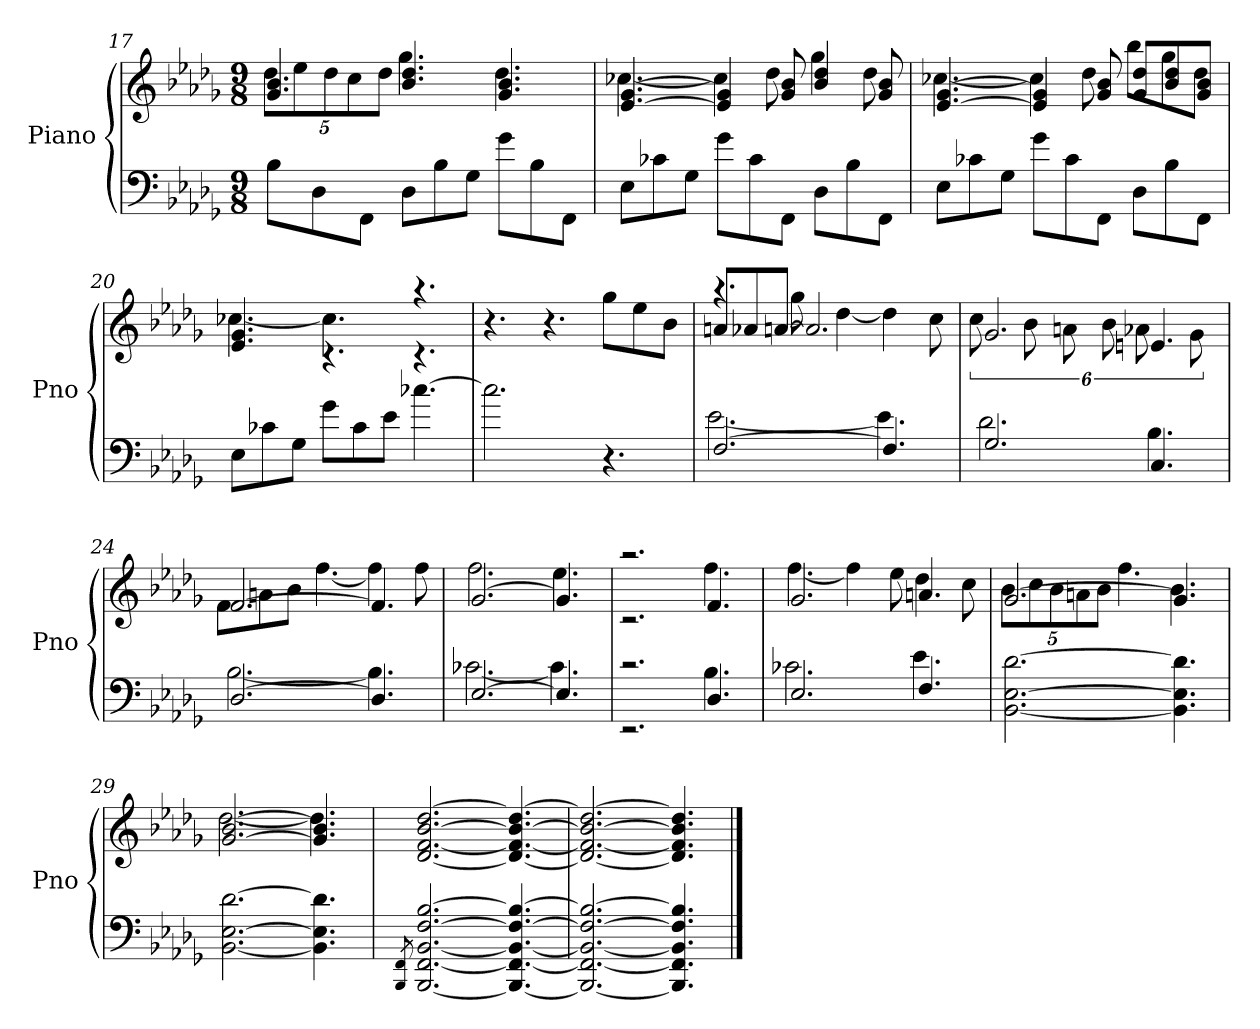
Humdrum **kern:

**kern	**kern
*part1	*part1
*staff2	*staff1
*I"Piano	*
*I'Pno	*
*clefF4	*clefG2
*k[b-e-a-d-g-]	*k[b-e-a-d-g-]
*b-:	*b-:
*M9/8	*M9/8
=17	=17
*	*^
8B-L	4.g- 4.b-	40%3dd-L
.	.	40%3ee-
8D-	.	.
.	.	40%3dd-
.	.	40%3cc
8FFJ	.	.
.	.	40%3dd-J
8D-L	4.b- 4.dd-	4.gg-
8B-	.	.
8G-J	.	.
8g-L	4.g- 4.b-	4.dd-
8B-	.	.
8FFJ	.	.
=18	=18	=18
8E-L	[4.e- [4.g-	[4.cc-X
8c-X	.	.
8G-J	.	.
8g-L	4e-] 4g-]	4cc-]
8c-	.	.
8FFJ	8g- 8b-	8dd-
8D-L	4b- 4dd-	4gg-
8B-	.	.
8FFJ	8g- 8b-	8dd-
=19	=19	=19
8E-L	[4.e- [4.g-	[4.cc-X
8c-X	.	.
8G-J	.	.
8g-L	4e-] 4g-]	4cc-]
8c-	.	.
8FFJ	8g- 8b-	8dd-
8D-L	8g- 8dd-L	8bb-L
8B-	8b- 8dd-	8gg-
8FFJ	8g- 8b-J	8dd-J
=20	=20	=20
8E-L	4.e- 4.g-	[4.cc-X
8c-X	.	.
8G-J	.	.
8g-L	4.rc	4.cc-]
8c-	.	.
8e-J	.	.
[4.cc-X	4.rc	4.raa
*	*v	*v
=21	=21
2.cc-]	4.r
.	4.r
4.r	8gg-L
.	8ee-
.	8b-J
=22	=22
*^	*^
[2.F	[2.e-	8anL	4.raa
.	.	8a-X	.
.	.	[8anJ	.
.	.	2.a]	8gg-
.	.	.	[4dd-
4.F]	4.e-]	.	4dd-]
.	.	.	8cc
=23	=23	=23	=23
2.G-	2.d-	2.g-	16%3cc
.	.	.	16%3b-
.	.	.	16%3an
.	.	.	16%3b-
4.C	4.B-	4.en	16%3a-X
.	.	.	16%3g-
=24	=24	=24	=24
[2.D-	[2.B-	[2.f	8fL
.	.	.	8an
.	.	.	8b-J
.	.	.	[4.ff
4.D-]	4.B-]	4.f]	4ff]
.	.	.	8ff
=25	=25	=25	=25
[2.E-	[2.c-X	[2.g-	2.ff
4.E-]	4.c-]	4.g-]	4.ee-
=26	=26	=26	=26
2.rEE	2.rc	2.rc	2.raa
4.D-	4.B-	4.f	4.ff
=27	=27	=27	=27
2.E-	2.c-X	2.g-	[4.ff
.	.	.	4ff]
.	.	.	8ee-
4.F	4.e-	4.an	4dd-
.	.	.	8cc
*v	*v	*	*
=28	=28	=28
[2.BB- [2.E- [2.d-	[2.g-	40%3b-L
.	.	40%3cc
.	.	40%3b-
.	.	40%3an
.	.	40%3b-J
.	.	4.ff
4.BB-] 4.E-] 4.d-]	4.g-]	4.b-
=29	=29	=29
[2.BB- [2.E- [2.d-	[2.g- [2.b-	[2.dd-
4.BB-] 4.E-] 4.d-]	4.g-] 4.b-]	4.dd-]
*	*v	*v
=30	=30
8qBBB-/ 8qFF/	.
2.BBB-_ 2.FF_ [2.BB- [2.F [2.B-	[2.d- [2.f [2.b- [2.dd-
4.BBB-_ 4.FF_ 4.BB-_ 4.F_ 4.B-_	4.d-_ 4.f_ 4.b-_ 4.dd-_
=31	=31
2.BBB-_ 2.FF_ 2.BB-_ 2.F_ 2.B-_	2.d-_ 2.f_ 2.b-_ 2.dd-_
4.BBB-] 4.FF] 4.BB-] 4.F] 4.B-]	4.d-] 4.f] 4.b-] 4.dd-]
==	==
*-	*-
